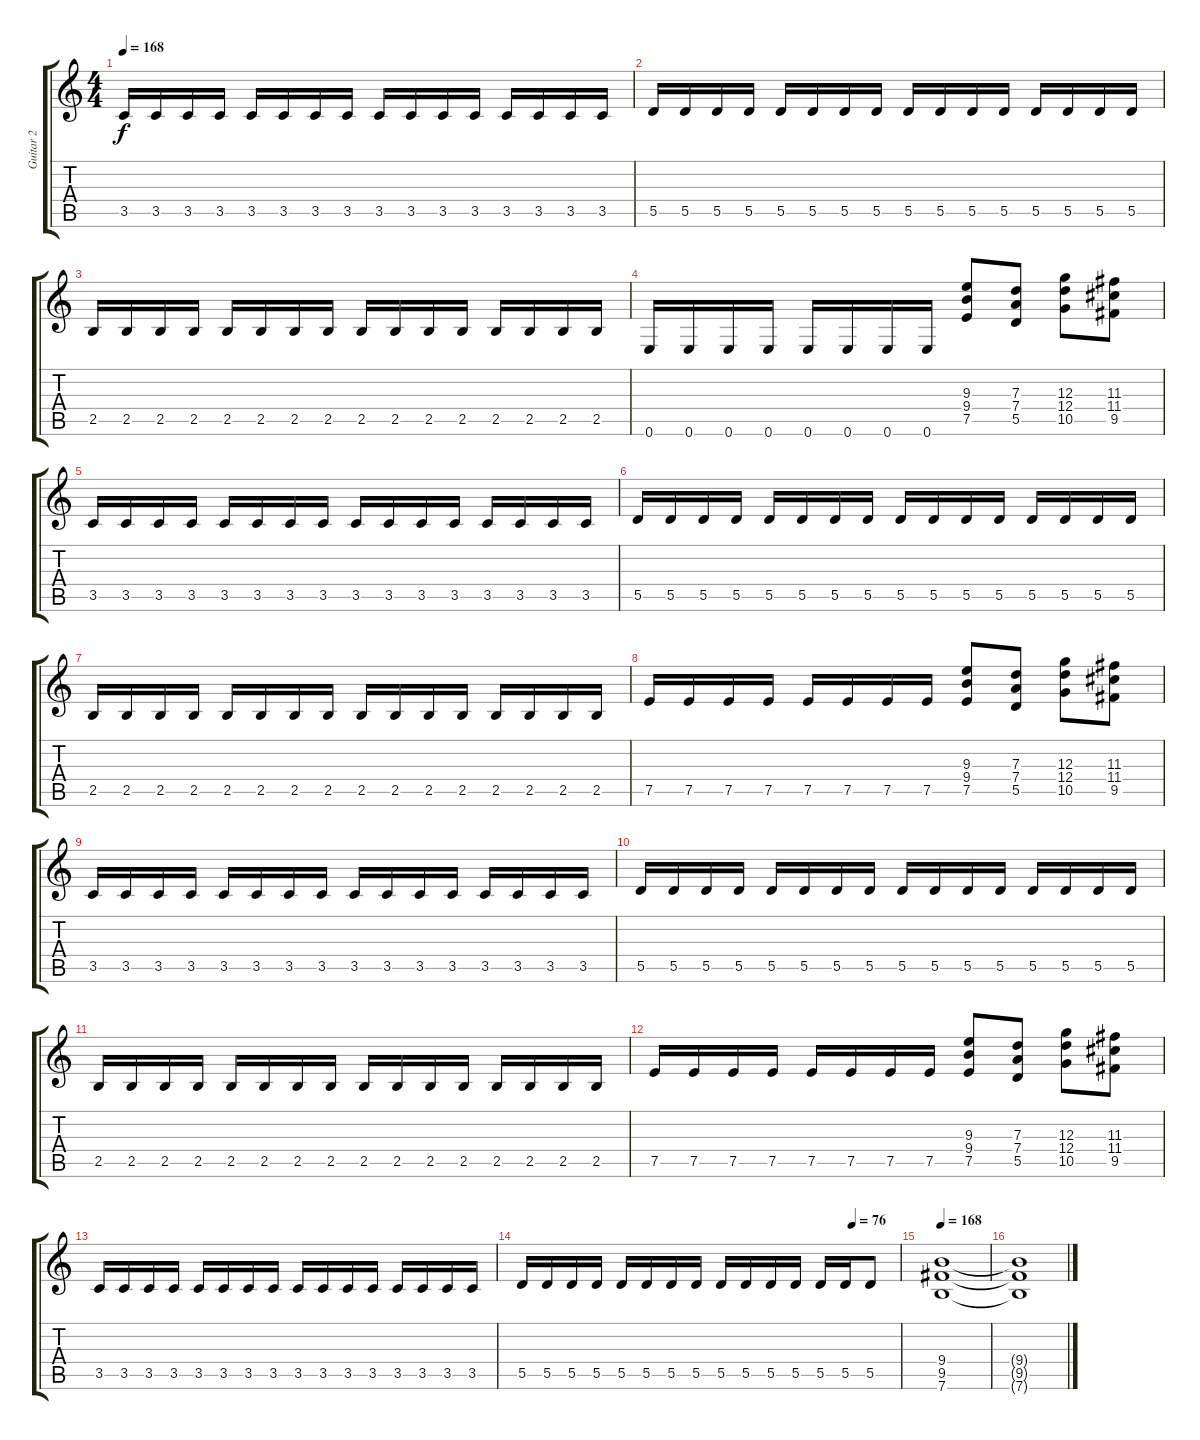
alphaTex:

\track ("Guitar 2" "Guitar 2") {instrument distortionguitar}
\staff {score tabs}
\tuning (E4 B3 G3 D3 A2 E2) {hide}
\ts (4 4)
\tempo 168
\clef g2
\ks c
3.5.16{dy f} 3.5.16 3.5.16 3.5.16 3.5.16 3.5.16 3.5.16 3.5.16 3.5.16 3.5.16 3.5.16 3.5.16 3.5.16 3.5.16 3.5.16 3.5.16 |
5.5.16 5.5.16 5.5.16 5.5.16 5.5.16 5.5.16 5.5.16 5.5.16 5.5.16 5.5.16 5.5.16 5.5.16 5.5.16 5.5.16 5.5.16 5.5.16 |
2.5.16 2.5.16 2.5.16 2.5.16 2.5.16 2.5.16 2.5.16 2.5.16 2.5.16 2.5.16 2.5.16 2.5.16 2.5.16 2.5.16 2.5.16 2.5.16 |
0.6.16 0.6.16 0.6.16 0.6.16 0.6.16 0.6.16 0.6.16 0.6.16 (9.3 9.4 7.5).8 (7.3 7.4 5.5).8 (12.3 12.4 10.5).8 (11.3 11.4 9.5).8 |
3.5.16 3.5.16 3.5.16 3.5.16 3.5.16 3.5.16 3.5.16 3.5.16 3.5.16 3.5.16 3.5.16 3.5.16 3.5.16 3.5.16 3.5.16 3.5.16 |
5.5.16 5.5.16 5.5.16 5.5.16 5.5.16 5.5.16 5.5.16 5.5.16 5.5.16 5.5.16 5.5.16 5.5.16 5.5.16 5.5.16 5.5.16 5.5.16 |
2.5.16 2.5.16 2.5.16 2.5.16 2.5.16 2.5.16 2.5.16 2.5.16 2.5.16 2.5.16 2.5.16 2.5.16 2.5.16 2.5.16 2.5.16 2.5.16 |
7.5.16 7.5.16 7.5.16 7.5.16 7.5.16 7.5.16 7.5.16 7.5.16 (9.3 9.4 7.5).8 (7.3 7.4 5.5).8 (12.3 12.4 10.5).8 (11.3 11.4 9.5).8 |
3.5.16 3.5.16 3.5.16 3.5.16 3.5.16 3.5.16 3.5.16 3.5.16 3.5.16 3.5.16 3.5.16 3.5.16 3.5.16 3.5.16 3.5.16 3.5.16 |
5.5.16 5.5.16 5.5.16 5.5.16 5.5.16 5.5.16 5.5.16 5.5.16 5.5.16 5.5.16 5.5.16 5.5.16 5.5.16 5.5.16 5.5.16 5.5.16 |
2.5.16 2.5.16 2.5.16 2.5.16 2.5.16 2.5.16 2.5.16 2.5.16 2.5.16 2.5.16 2.5.16 2.5.16 2.5.16 2.5.16 2.5.16 2.5.16 |
7.5.16 7.5.16 7.5.16 7.5.16 7.5.16 7.5.16 7.5.16 7.5.16 (9.3 9.4 7.5).8 (7.3 7.4 5.5).8 (12.3 12.4 10.5).8 (11.3 11.4 9.5).8 |
3.5.16 3.5.16 3.5.16 3.5.16 3.5.16 3.5.16 3.5.16 3.5.16 3.5.16 3.5.16 3.5.16 3.5.16 3.5.16 3.5.16 3.5.16 3.5.16 |
\tempo (76 0.875)
5.5.16 5.5.16 5.5.16 5.5.16 5.5.16 5.5.16 5.5.16 5.5.16 5.5.16 5.5.16 5.5.16 5.5.16 5.5.16 5.5.16 5.5.8 |
\tempo 168
(9.4 9.5 7.6).1 |
(9.4{t} 9.5{t} 7.6{t}).1
